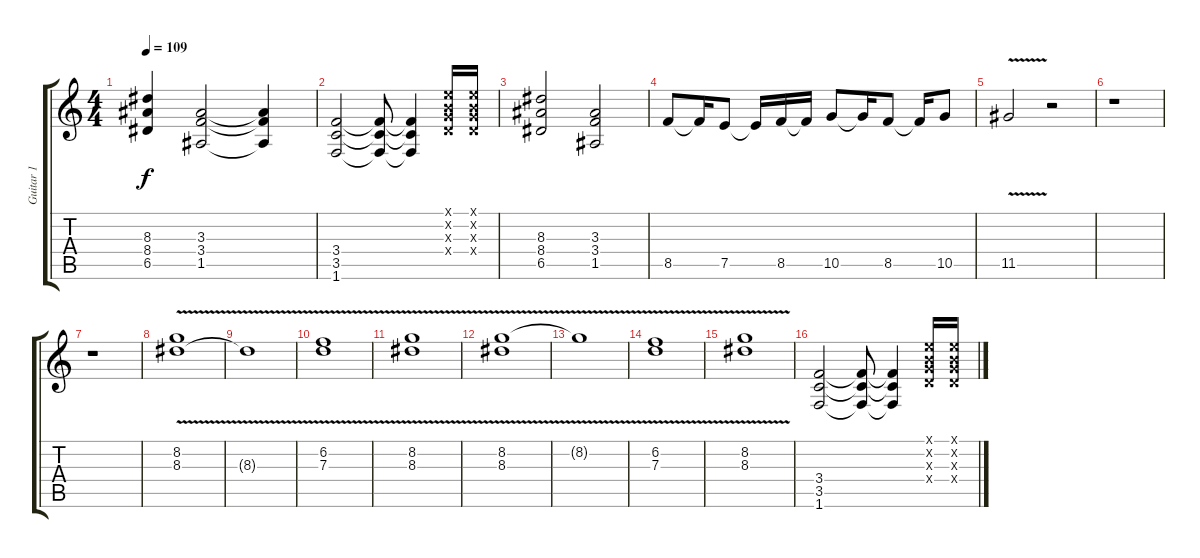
\track ("Guitar 1" "Guitar 1") {instrument overdrivenguitar}
\staff {score tabs}
\tuning (E4 B3 G3 D3 A2 E2) {hide}
\ts (4 4)
\tempo 109
\clef g2
\ks c
(8.3 8.4 6.5).4{dy f} (3.3 3.4 1.5).2 (3.3{t} 3.4{t} 1.5{t}).4 |
(3.4 3.5 1.6).2 (3.4{t} 3.5{t} 1.6{t}).8 (3.4{t} 3.5{t} 1.6{t}).4 (0.1{x} 0.2{x} 0.3{x} 0.4{x}).16 (0.1{x} 0.2{x} 0.3{x} 0.4{x}).16 |
(8.3 8.4 6.5).2 (3.3 3.4 1.5).2 |
8.5.8 8.5{t}.16 7.5.8 7.5{t}.16 8.5.16 8.5{t}.16 10.5.8 10.5{t}.16 8.5.8 8.5{t}.16 10.5.8 |
11.5{v}.2 r.2 |
r.1 |
r.1 |
(8.2{v} 8.3{v}).1 |
8.3{t}.1 |
(6.2{v} 7.3{v}).1 |
(8.2{v} 8.3{v}).1 |
(8.2{v} 8.3{v}).1 |
8.2{t}.1 |
(6.2{v} 7.3{v}).1 |
(8.2{v} 8.3{v}).1 |
(3.4 3.5 1.6).2 (3.4{t} 3.5{t} 1.6{t}).8 (3.4{t} 3.5{t} 1.6{t}).4 (0.1{x} 0.2{x} 0.3{x} 0.4{x}).16 (0.1{x} 0.2{x} 0.3{x} 0.4{x}).16
